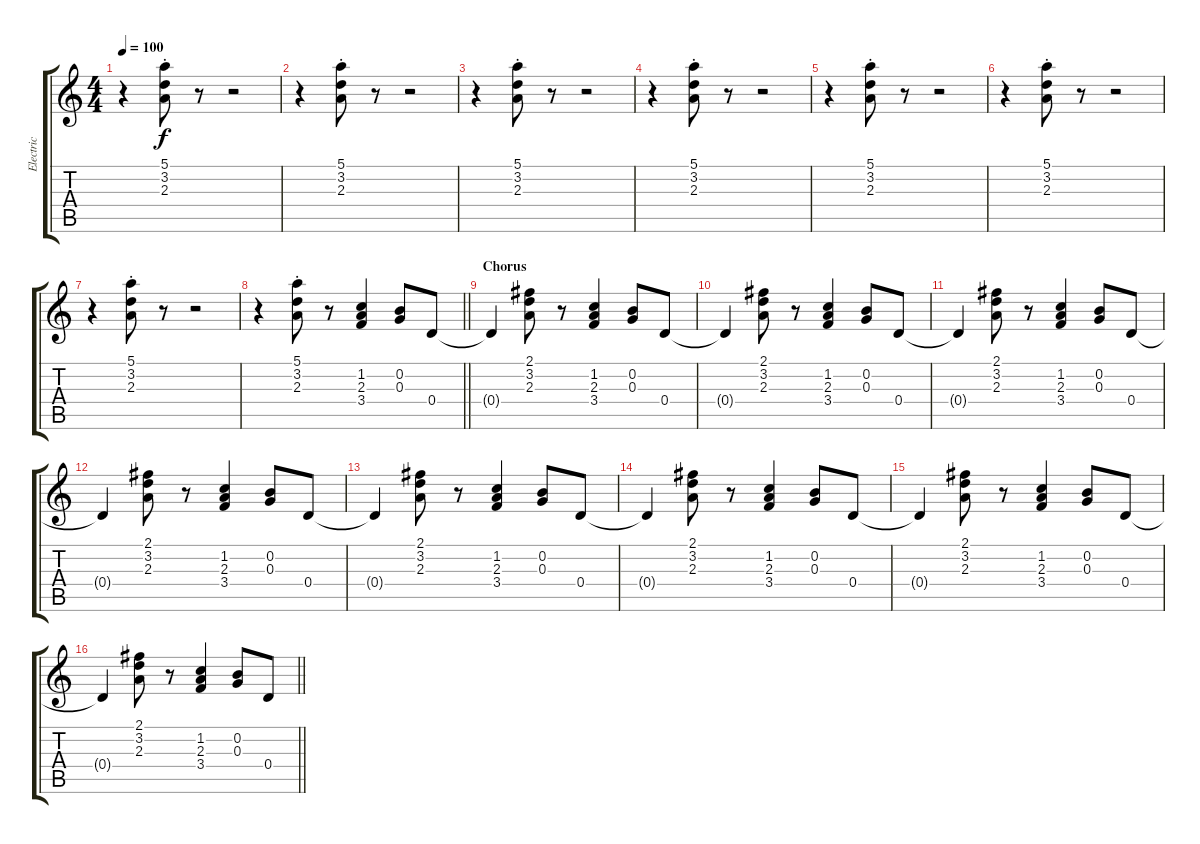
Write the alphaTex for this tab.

\track ("Electric" "Electric") {instrument overdrivenguitar}
\staff {score tabs}
\tuning (E4 B3 G3 D3 A2 E2) {hide}
\ts (4 4)
\tempo 100
\clef g2
\ks c
r.4{dy f} (5.1{st} 3.2{st} 2.3{st}).8 r.8 r.2 |
r.4 (5.1{st} 3.2{st} 2.3{st}).8 r.8 r.2 |
r.4 (5.1{st} 3.2{st} 2.3{st}).8 r.8 r.2 |
r.4 (5.1{st} 3.2{st} 2.3{st}).8 r.8 r.2 |
r.4 (5.1{st} 3.2{st} 2.3{st}).8 r.8 r.2 |
r.4 (5.1{st} 3.2{st} 2.3{st}).8 r.8 r.2 |
r.4 (5.1{st} 3.2{st} 2.3{st}).8 r.8 r.2 |
\barLineRight lightlight
r.4 (5.1{st} 3.2{st} 2.3{st}).8 r.8 (1.2 2.3 3.4).4 (0.2 0.3).8 0.4.8 |
\section ("" "Chorus")
0.4{t}.4 (2.1 3.2 2.3).8 r.8 (1.2 2.3 3.4).4 (0.2 0.3).8 0.4.8 |
0.4{t}.4 (2.1 3.2 2.3).8 r.8 (1.2 2.3 3.4).4 (0.2 0.3).8 0.4.8 |
0.4{t}.4 (2.1 3.2 2.3).8 r.8 (1.2 2.3 3.4).4 (0.2 0.3).8 0.4.8 |
0.4{t}.4 (2.1 3.2 2.3).8 r.8 (1.2 2.3 3.4).4 (0.2 0.3).8 0.4.8 |
0.4{t}.4 (2.1 3.2 2.3).8 r.8 (1.2 2.3 3.4).4 (0.2 0.3).8 0.4.8 |
0.4{t}.4 (2.1 3.2 2.3).8 r.8 (1.2 2.3 3.4).4 (0.2 0.3).8 0.4.8 |
0.4{t}.4 (2.1 3.2 2.3).8 r.8 (1.2 2.3 3.4).4 (0.2 0.3).8 0.4.8 |
\barLineRight lightlight
0.4{t}.4 (2.1 3.2 2.3).8 r.8 (1.2 2.3 3.4).4 (0.2 0.3).8 0.4.8
